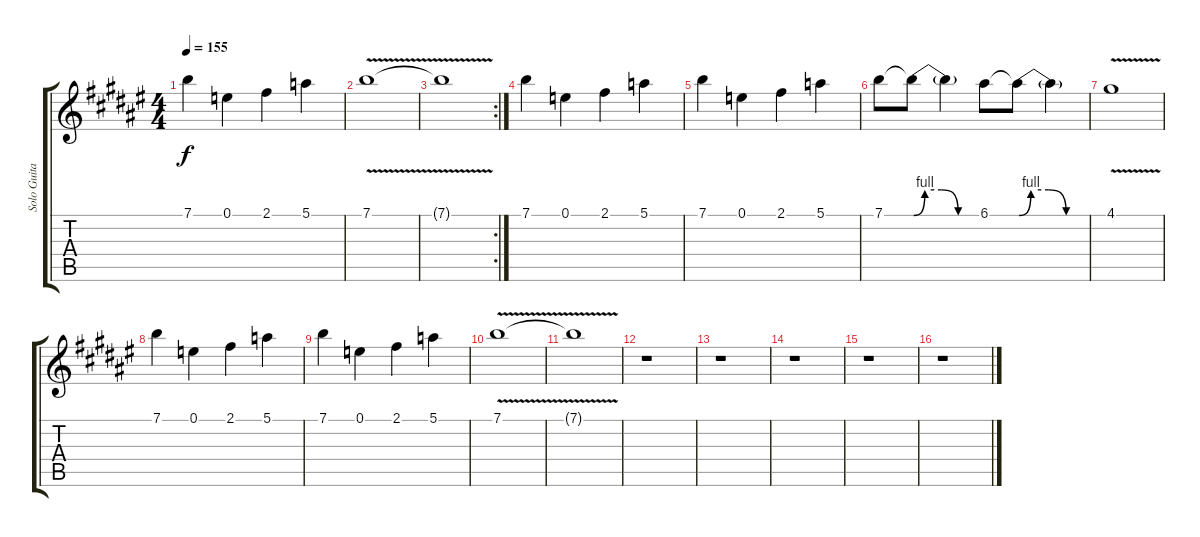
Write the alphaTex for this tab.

\track ("Solo Guitar" "Solo Guita") {instrument distortionguitar}
\staff {score tabs}
\tuning (E4 B3 G3 D3 A2 E2) {hide}
\ts (4 4)
\tempo 155
\clef g2
\ks d#minor
7.1.4{dy f} 0.1.4 2.1.4 5.1.4 |
7.1{v}.1 |
\rc 2
7.1{v t}.1 |
\ks f#
7.1.4 0.1.4 2.1.4 5.1.4 |
\ks d#minor
7.1.4 0.1.4 2.1.4 5.1.4 |
7.1.8 7.1{be (custom 0 0 10 4 25 4 40 0 60 0) t}.8 7.1{t}.4 6.1.8 6.1{be (custom 0 0 10 4 25 4 40 0 60 0) t}.8 6.1{t}.4 |
4.1{v}.1 |
\ks f#
7.1.4 0.1.4 2.1.4 5.1.4 |
\ks d#minor
7.1.4 0.1.4 2.1.4 5.1.4 |
7.1{v}.1 |
7.1{v t}.1 |
\ks f#
r.1 |
\ks d#minor
r.1 |
r.1 |
r.1 |
\ks f#
r.1
